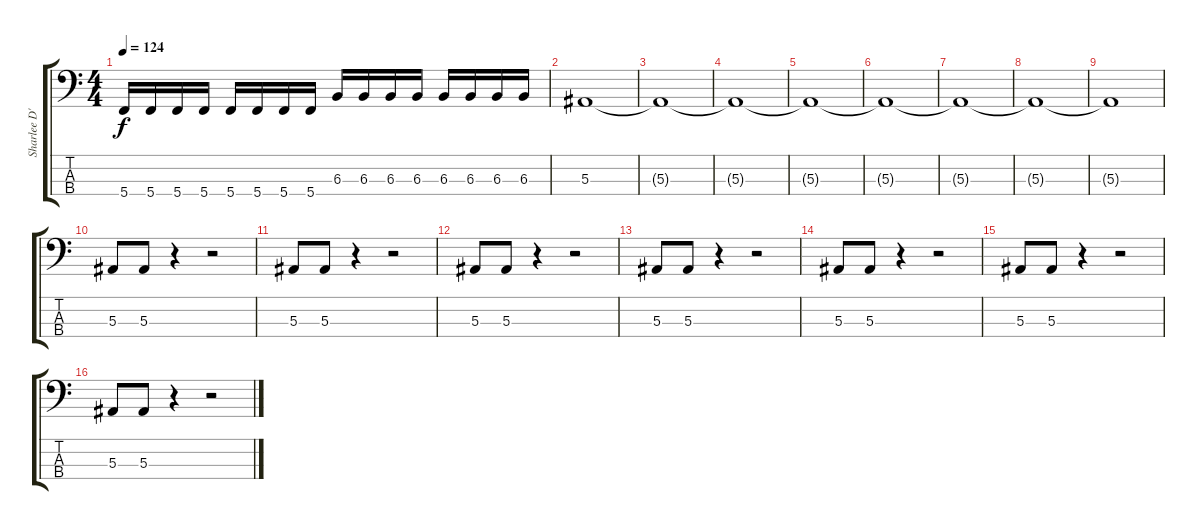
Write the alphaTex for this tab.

\track ("Sharlee D'Angelo" "Sharlee D'") {instrument electricbasspick}
\staff {score tabs}
\tuning (Eb2 Bb1 F1 C1) {hide}
\ts (4 4)
\tempo 124
\clef f4
\ks c
5.4.16{dy f} 5.4.16 5.4.16 5.4.16 5.4.16 5.4.16 5.4.16 5.4.16 6.3.16 6.3.16 6.3.16 6.3.16 6.3.16 6.3.16 6.3.16 6.3.16 |
5.3.1{volume 7} |
5.3{t}.1 |
5.3{t}.1 |
5.3{t}.1 |
5.3{t}.1{volume 2} |
5.3{t}.1 |
5.3{t}.1 |
5.3{t}.1 |
5.3.8{volume 14} 5.3.8 r.4 r.2 |
5.3.8 5.3.8 r.4 r.2 |
5.3.8 5.3.8 r.4 r.2 |
5.3.8 5.3.8 r.4 r.2 |
5.3.8 5.3.8 r.4 r.2 |
5.3.8 5.3.8 r.4 r.2 |
5.3.8 5.3.8 r.4 r.2
